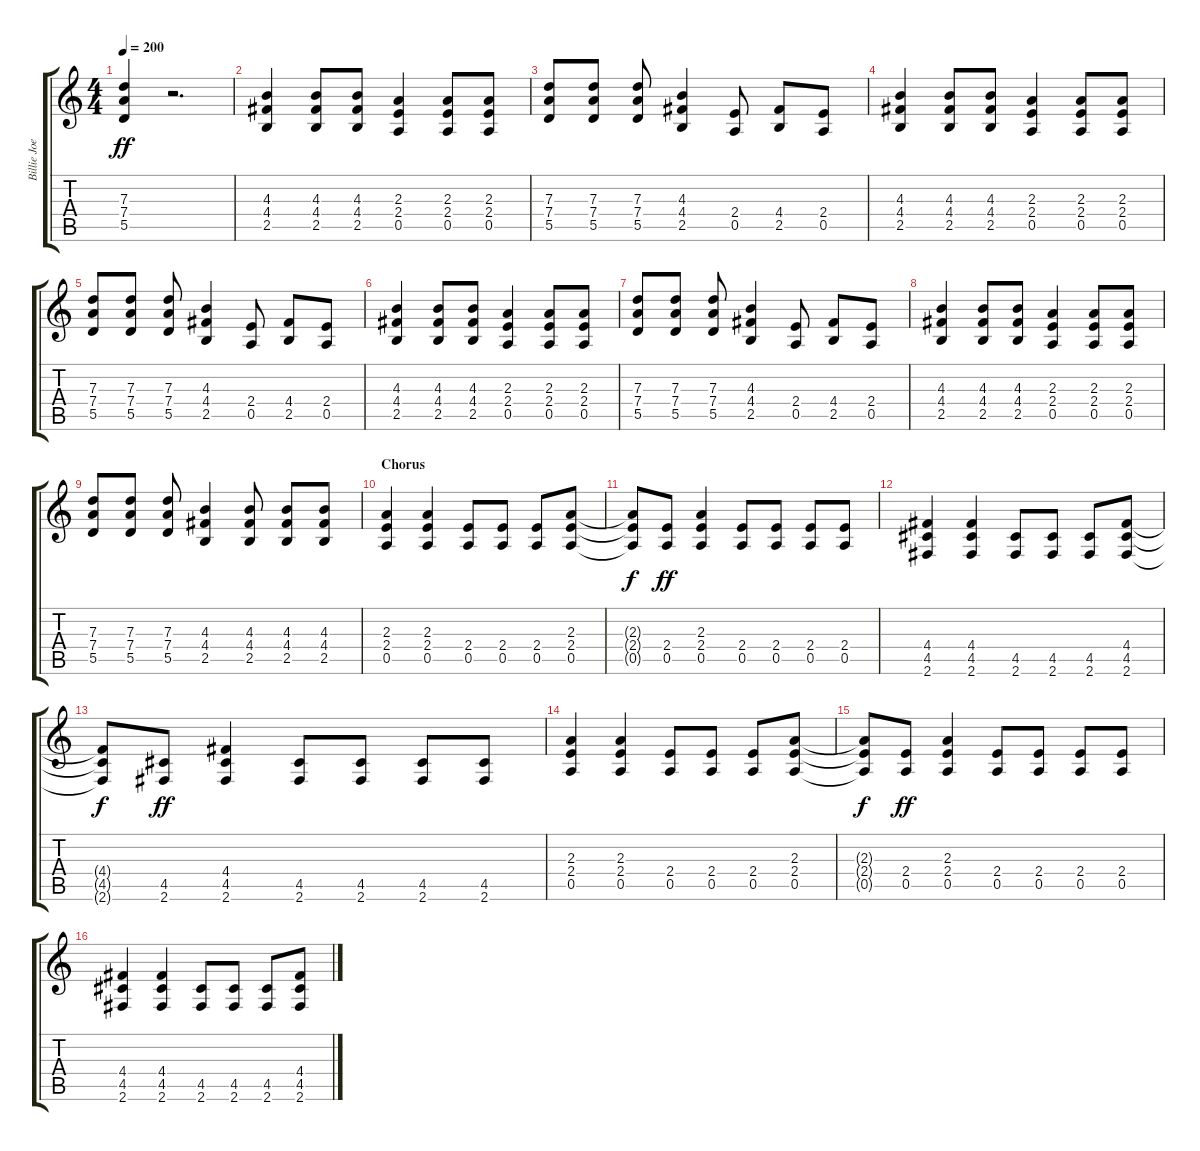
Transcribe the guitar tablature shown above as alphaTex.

\track ("Billie Joe Armstrong (Guitar 2)" "Billie Joe") {instrument overdrivenguitar}
\staff {score tabs}
\tuning (E4 B3 G3 D3 A2 E2) {hide}
\ts (4 4)
\tempo 200
\clef g2
\ks c
(7.3 7.4 5.5).4{dy ff} r.2{d} |
(4.3 4.4 2.5).4 (4.3 4.4 2.5).8 (4.3 4.4 2.5).8 (2.3 2.4 0.5).4 (2.3 2.4 0.5).8 (2.3 2.4 0.5).8 |
(7.3 7.4 5.5).8 (7.3 7.4 5.5).8 (7.3 7.4 5.5).8 (4.3 4.4 2.5).4 (2.4 0.5).8 (4.4 2.5).8 (2.4 0.5).8 |
(4.3 4.4 2.5).4 (4.3 4.4 2.5).8 (4.3 4.4 2.5).8 (2.3 2.4 0.5).4 (2.3 2.4 0.5).8 (2.3 2.4 0.5).8 |
(7.3 7.4 5.5).8 (7.3 7.4 5.5).8 (7.3 7.4 5.5).8 (4.3 4.4 2.5).4 (2.4 0.5).8 (4.4 2.5).8 (2.4 0.5).8 |
(4.3 4.4 2.5).4 (4.3 4.4 2.5).8 (4.3 4.4 2.5).8 (2.3 2.4 0.5).4 (2.3 2.4 0.5).8 (2.3 2.4 0.5).8 |
(7.3 7.4 5.5).8 (7.3 7.4 5.5).8 (7.3 7.4 5.5).8 (4.3 4.4 2.5).4 (2.4 0.5).8 (4.4 2.5).8 (2.4 0.5).8 |
(4.3 4.4 2.5).4 (4.3 4.4 2.5).8 (4.3 4.4 2.5).8 (2.3 2.4 0.5).4 (2.3 2.4 0.5).8 (2.3 2.4 0.5).8 |
(7.3 7.4 5.5).8 (7.3 7.4 5.5).8 (7.3 7.4 5.5).8 (4.3 4.4 2.5).4 (4.3 4.4 2.5).8 (4.3 4.4 2.5).8 (4.3 4.4 2.5).8 |
\section ("" "Chorus")
(2.3 2.4 0.5).4 (2.3 2.4 0.5).4 (2.4 0.5).8 (2.4 0.5).8 (2.4 0.5).8 (2.3 2.4 0.5).8 |
(2.3{t} 2.4{t} 0.5{t}).8{dy f} (2.4 0.5).8{dy ff} (2.3 2.4 0.5).4 (2.4 0.5).8 (2.4 0.5).8 (2.4 0.5).8 (2.4 0.5).8 |
(4.4 4.5 2.6).4 (4.4 4.5 2.6).4 (4.5 2.6).8 (4.5 2.6).8 (4.5 2.6).8 (4.4 4.5 2.6).8 |
(4.4{t} 4.5{t} 2.6{t}).8{dy f} (4.5 2.6).8{dy ff} (4.4 4.5 2.6).4 (4.5 2.6).8 (4.5 2.6).8 (4.5 2.6).8 (4.5 2.6).8 |
(2.3 2.4 0.5).4 (2.3 2.4 0.5).4 (2.4 0.5).8 (2.4 0.5).8 (2.4 0.5).8 (2.3 2.4 0.5).8 |
(2.3{t} 2.4{t} 0.5{t}).8{dy f} (2.4 0.5).8{dy ff} (2.3 2.4 0.5).4 (2.4 0.5).8 (2.4 0.5).8 (2.4 0.5).8 (2.4 0.5).8 |
(4.4 4.5 2.6).4 (4.4 4.5 2.6).4 (4.5 2.6).8 (4.5 2.6).8 (4.5 2.6).8 (4.4 4.5 2.6).8
